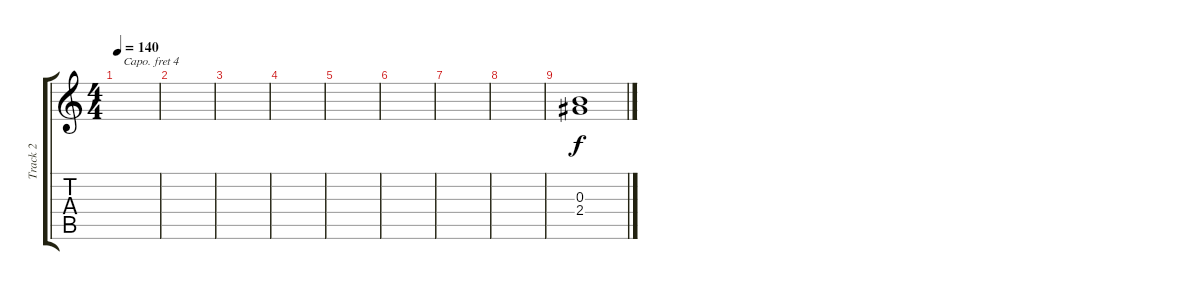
\track ("Track 2" "Track 2") {instrument overdrivenguitar}
\staff {score tabs}
\capo 4
\tuning (E4 B3 G3 D3 A2 E2) {hide}
\ts (4 4)
\tempo 140
\clef g2
\ks c
|
|
|
|
|
|
|
|
(0.3 2.4).1
